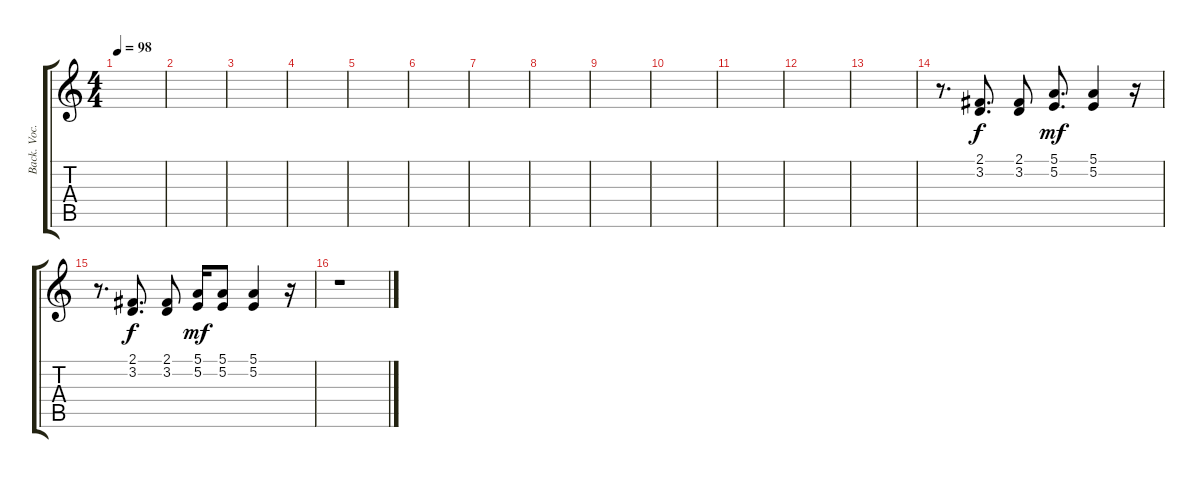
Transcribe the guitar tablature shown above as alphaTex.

\track ("Back. Voc." "Back. Voc.") {instrument choiraahs}
\staff {score tabs}
\tuning (E4 B3 G3 D3 A2 E2) {hide}
\ts (4 4)
\tempo 98
\clef g2
\ks c
|
|
|
|
|
|
|
|
|
|
|
|
|
r.8{d} (2.1 3.2).8{d dy f} (2.1 3.2).8 (5.1 5.2).8{d dy mf} (5.1 5.2).4 r.16 |
r.8{d} (2.1 3.2).8{d dy f} (2.1 3.2).8 (5.1 5.2).16{dy mf} (5.1 5.2).8 (5.1 5.2).4 r.16 |
r.1
